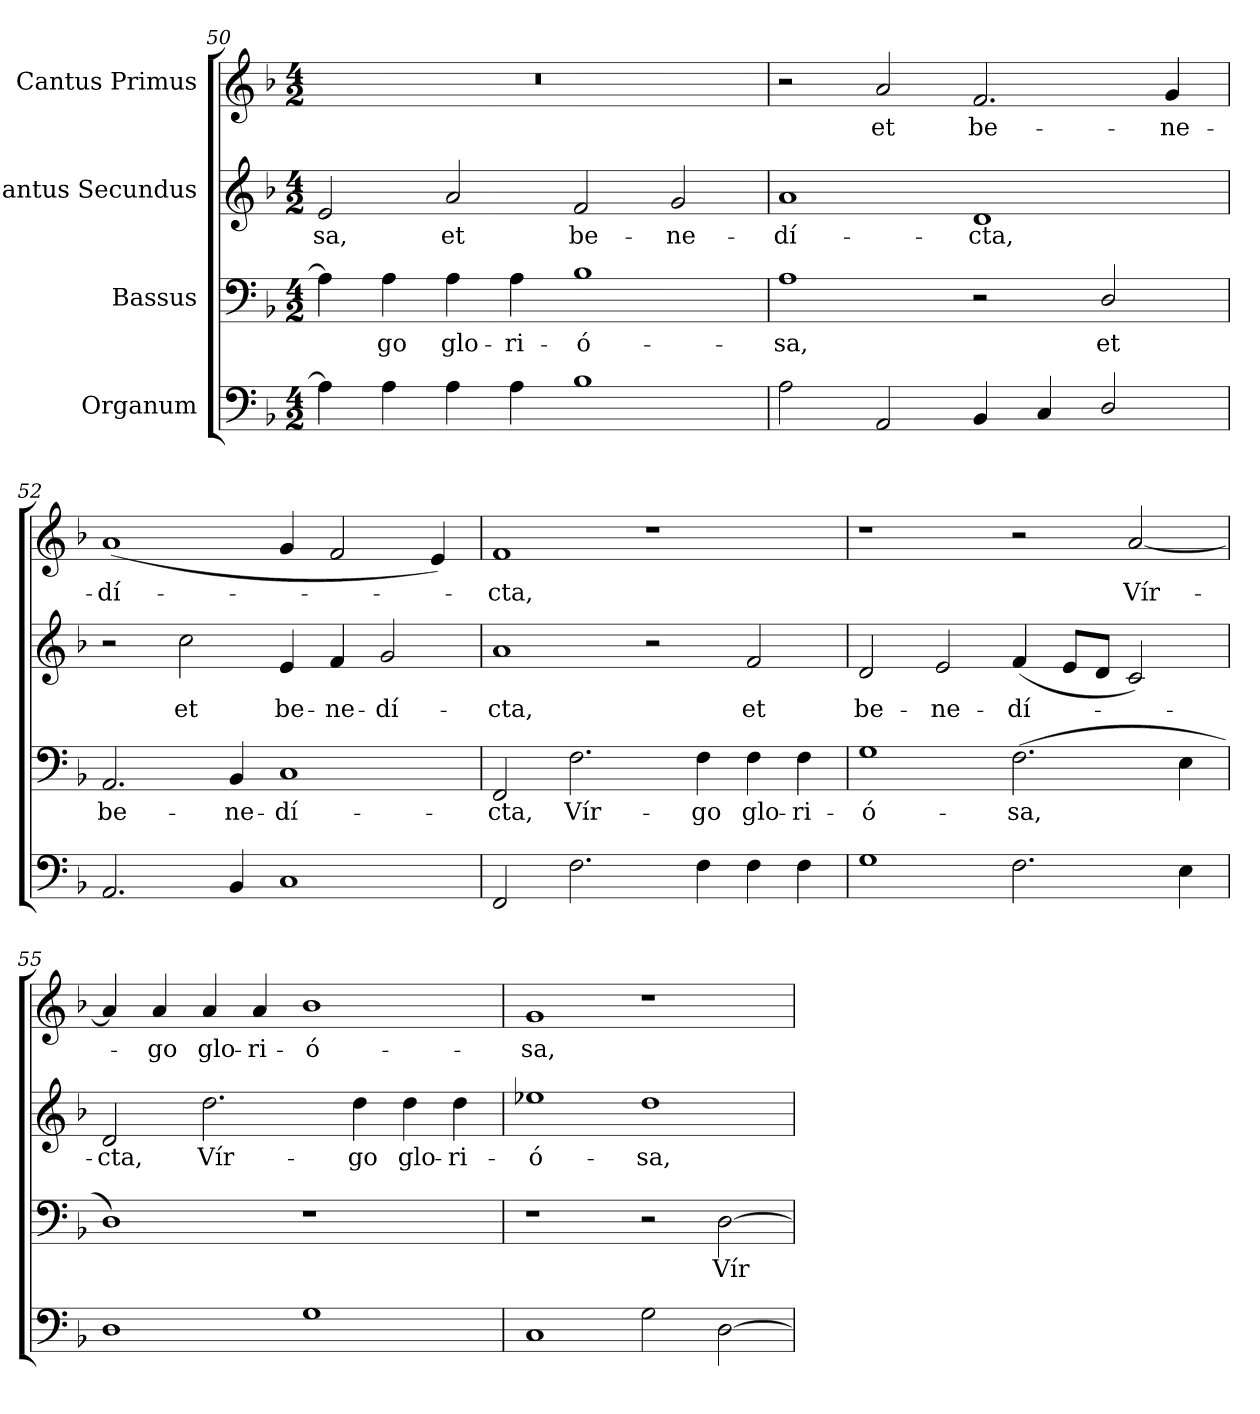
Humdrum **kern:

**kern	**kern	**text	**kern	**text	**kern	**text
*part4	*part3	*part3	*part2	*part2	*part1	*part1
*staff4	*staff3	*staff3	*staff2	*staff2	*staff1	*staff1
*I"Organum	*I"Bassus	*	*I"Cantus Secundus	*	*I"Cantus Primus	*
*clefF4	*clefF4	*	*clefG2	*	*clefG2	*
*k[b-]	*k[b-]	*	*k[b-]	*	*k[b-]	*
*F:	*F:	*	*F:	*	*F:	*
*M4/2	*M4/2	*	*M4/2	*	*M4/2	*
=50	=50	=50	=50	=50	=50	=50
!	!	!	!	!LO:LY:b	!	!
4A\]	4A\]	.	2e/	-sa,	0r	.
!	!	!LO:LY:b	!	!	!	!
4A\	4A\	-go	.	.	.	.
!	!	!LO:LY:b	!	!	!	!
!	!	!	!	!LO:LY:b	!	!
4A\	4A\	glo-	2a/	et	.	.
!	!	!LO:LY:b	!	!	!	!
4A\	4A\	-ri-	.	.	.	.
!	!	!LO:LY:b	!	!	!	!
!	!	!	!	!LO:LY:b	!	!
1B-	1B-	-ó-	2f/	be-	.	.
!	!	!	!	!LO:LY:b	!	!
.	.	.	2g/	-ne-	.	.
!!LO:PB:g=z
=51	=51	=51	=51	=51	=51	=51
!	!	!LO:LY:b	!	!	!	!
!	!	!	!	!LO:LY:b	!	!
2A\	1A	-sa,	1a	-dí-	2r	.
!	!	!	!	!	!	!LO:LY:b
2AA/	.	.	.	.	2a/	et
!	!	!	!	!LO:LY:b	!	!
!	!	!	!	!	!	!LO:LY:b
4BB-/	2r	.	1d	-cta,	2.f/	be-
4C/	.	.	.	.	.	.
!	!	!LO:LY:b	!	!	!	!
2D/	2D/	et	.	.	.	.
!	!	!	!	!	!	!LO:LY:b
.	.	.	.	.	4g/	-ne-
=52	=52	=52	=52	=52	=52	=52
!	!	!LO:LY:b	!	!	!	!
!	!	!	!	!	!	!LO:LY:b
2.AA/	2.AA/	be-	2r	.	(1a	-dí-
!	!	!	!	!LO:LY:b	!	!
.	.	.	2cc\	et	.	.
!	!	!LO:LY:b	!	!	!	!
4BB-/	4BB-/	-ne-	.	.	.	.
!	!	!LO:LY:b	!	!	!	!
!	!	!	!	!LO:LY:b	!	!
1C	1C	-dí-	4e/	be-	4g/	.
!	!	!	!	!LO:LY:b	!	!
.	.	.	4f/	-ne-	2f/	.
!	!	!	!	!LO:LY:b	!	!
.	.	.	2g/	-dí-	.	.
.	.	.	.	.	4e/)	.
=53	=53	=53	=53	=53	=53	=53
!	!	!LO:LY:b	!	!	!	!
!	!	!	!	!LO:LY:b	!	!
!	!	!	!	!	!	!LO:LY:b
2FF/	2FF/	-cta,	1a	-cta,	1f	-cta,
!	!	!LO:LY:b	!	!	!	!
2.F\	2.F\	Vír-	.	.	.	.
.	.	.	2r	.	1r	.
!	!	!LO:LY:b	!	!	!	!
4F\	4F\	-go	.	.	.	.
!	!	!LO:LY:b	!	!	!	!
!	!	!	!	!LO:LY:b	!	!
4F\	4F\	glo-	2f/	et	.	.
!	!	!LO:LY:b	!	!	!	!
4F\	4F\	-ri-	.	.	.	.
=54	=54	=54	=54	=54	=54	=54
!	!	!LO:LY:b	!	!	!	!
!	!	!	!	!LO:LY:b	!	!
1G	1G	-ó-	2d/	be-	1r	.
!	!	!	!	!LO:LY:b	!	!
.	.	.	2e/	-ne-	.	.
!	!	!LO:LY:b	!	!	!	!
!	!	!	!	!LO:LY:b	!	!
2.F\	(2.F\	-sa,	(4f/	-dí-	2r	.
.	.	.	8e/L	.	.	.
.	.	.	8d/J	.	.	.
!	!	!	!	!	!	!LO:LY:b
.	.	.	2c/)	.	[<2a/	Vír-
4E\	4E\	.	.	.	.	.
!!LO:LB:g=z
=55	=55	=55	=55	=55	=55	=55
!	!	!	!	!LO:LY:b	!	!
1D	1D)	.	2d/	-cta,	4a/]	.
!	!	!	!	!	!	!LO:LY:b
.	.	.	.	.	4a/	-go
!	!	!	!	!LO:LY:b	!	!
!	!	!	!	!	!	!LO:LY:b
.	.	.	2.dd\	Vír-	4a/	glo-
!	!	!	!	!	!	!LO:LY:b
.	.	.	.	.	4a/	-ri-
!	!	!	!	!	!	!LO:LY:b
1G	1r	.	.	.	1b-	-ó-
!	!	!	!	!LO:LY:b	!	!
.	.	.	4dd\	-go	.	.
!	!	!	!	!LO:LY:b	!	!
.	.	.	4dd\	glo-	.	.
!	!	!	!	!LO:LY:b	!	!
.	.	.	4dd\	-ri-	.	.
=56	=56	=56	=56	=56	=56	=56
!	!	!	!	!LO:LY:b	!	!
!	!	!	!	!	!	!LO:LY:b
1C	1r	.	1ee-X	-ó-	1g	-sa,
!	!	!	!	!LO:LY:b	!	!
2G\	2r	.	1dd	-sa,	1r	.
!	!	!LO:LY:b	!	!	!	!
[>2D\	[>2D\	Vír-	.	.	.	.
=	=	=	=	=	=	=
*-	*-	*-	*-	*-	*-	*-
